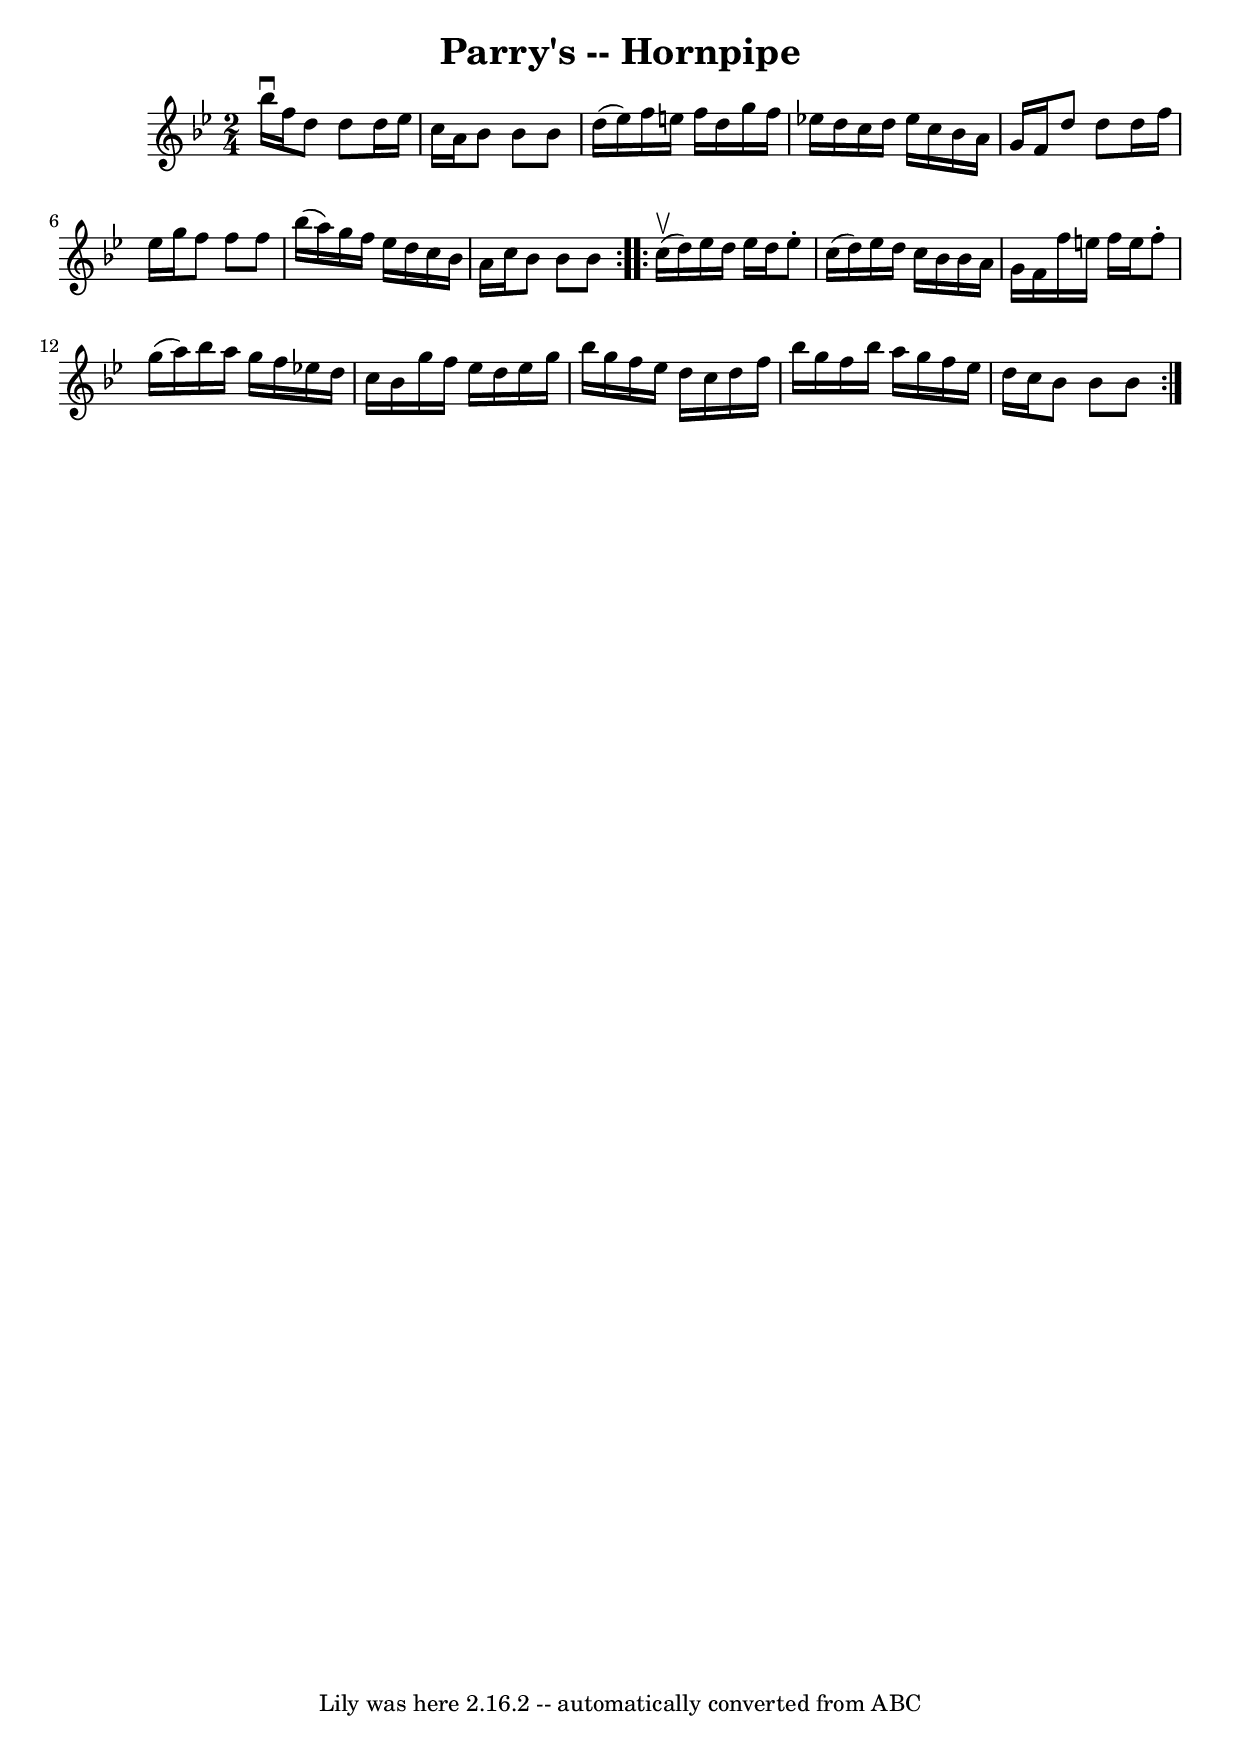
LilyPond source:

\version "2.16.2"
\include "Mammoth.ily"
\header {
  %% book = "Cole's 1000 Fiddle Tunes"
  crossRefNumber = "1"
  footnotes = ""
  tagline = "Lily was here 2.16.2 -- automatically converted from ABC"
  title = "Parry's -- Hornpipe"

}
voicedefault =  {



  \repeat volta 2 {

    \time 2/4 
    \key bes \major bes''16^\downbow f''16  |
    d''8 d''8  
    d''16 ees''16 c''16 a'16  |
    bes'8 bes'8 bes'8    
    d''16 (ees''16) |
    f''16 e''16 f''16 d''16 g''16    
    f''16 ees''!16 d''16  |
    c''16 d''16 ees''16 c''16    
    bes'16 a'16 g'16 f'16  |
    d''8 d''8 d''16 f''16    
    ees''16 g''16  |
    f''8 f''8 f''8 bes''16 (a''16) 
    |
    g''16 f''16 ees''16 d''16 c''16 bes'16 a'16    
    c''16  |
    bes'8 bes'8 bes'8  
  }     
  \repeat volta 2 {
    c''16 
    (^\upbow d''16) |
    ees''16 d''16 ees''16 d''16 ees''8-. c''16 (d''16) |
    ees''16 d''16 c''16 bes'16    
    bes'16 a'16 g'16 f'16  |
    f''16 e''16 f''16 e''16    
    f''8-. g''16 (a''16) |
    bes''16 a''16 g''16 f''16    
    ees''!16 d''16 c''16 bes'16  |
    g''16 f''16 ees''16    
    d''16 ees''16 g''16 bes''16 g''16  |
    f''16 ees''16    
    d''16 c''16 d''16 f''16 bes''16 g''16  |
    f''16    
    bes''16 a''16 g''16 f''16 ees''16 d''16 c''16  |
    
    bes'8 bes'8 bes'8  
  }   

}

\score{
  <<

    \context Staff="default"
    {
      \voicedefault 
      
    }

  >>
  \layout {
    
  }
  \midi {
  }

}
